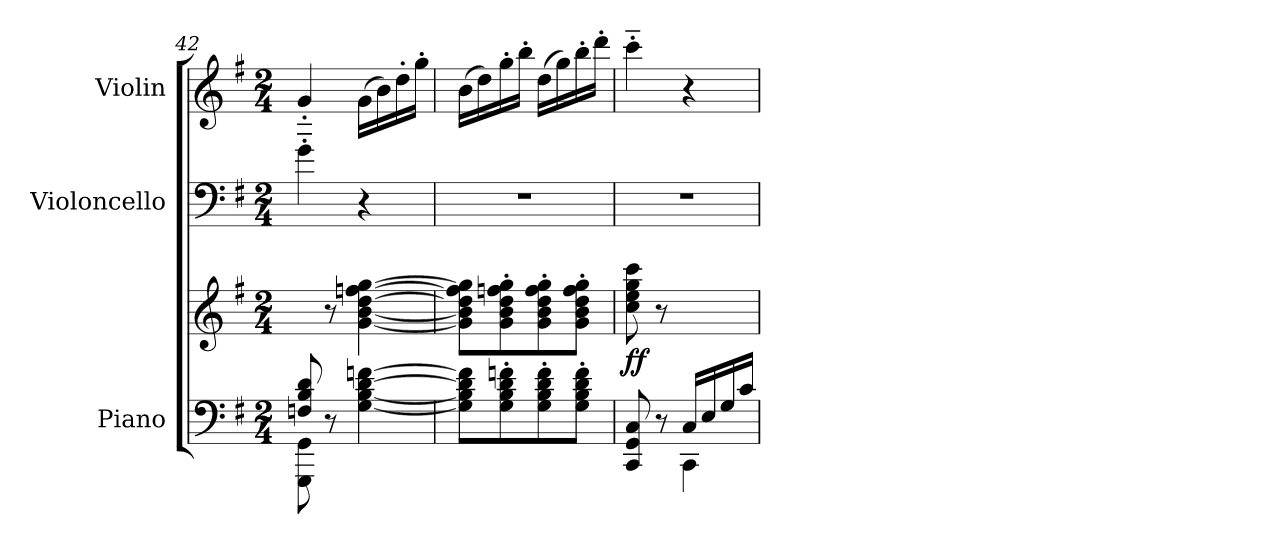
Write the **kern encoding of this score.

**kern	**kern	**dynam	**kern	**kern
*part3	*part3	*part3	*part2	*part1
*staff4	*staff3	*staff3/4	*staff2	*staff1
*I"Piano	*	*	*I"Violoncello	*I"Violin
*I'Pno.	*	*	*I'Vc.	*I'Vln.
*clefF4	*clefG2	*	*clefF4	*clefG2
*k[f#]	*k[f#]	*	*k[f#]	*k[f#]
*M2/4	*M2/4	*	*M2/4	*M2/4
=42	=42	=42	=42	=42
*^	*	*	*	*
8Fn/ 8B/ 8d/	8GGG\ 8GG\	8ryy	.	4g'~\	4g'~/
4.ryy	8r	8r	.	.	.
.	[4G\ [4B\ [4d\ [4fn\	[4g\ [<4b\ [<4dd\ [>4ffn\ [4gg\	.	4r	(16g\LL
.	.	.	.	.	16b\)
.	.	.	.	.	16dd'\
.	.	.	.	.	16gg'\JJ
*v	*v	*	*	*	*
=43	=43	=43	=43	=43
8G\] 8B\] 8d\] 8f\]L	8g\] 8b\] 8dd\] 8ff\] 8gg\]L	.	2r	(16b\LL
.	.	.	.	16dd\)
8G\' 8B\' 8d\' 8fn\'	8g\' 8b\' 8dd\' 8ffn\' 8gg\'	.	.	16gg'\
.	.	.	.	16bb'\JJ
8G\' 8B\' 8d\' 8f\'	8g\' 8b\' 8dd\' 8ff\' 8gg\'	.	.	(16dd\LL
.	.	.	.	16gg\)
8G\' 8B\' 8d\' 8f\'J	8g\' 8b\' 8dd\' 8ff\' 8gg\'J	.	.	16bb'\
.	.	.	.	16ddd'\JJ
!!LO:LB:g=z
=44	=44	=44	=44	=44
*^	*	*	*	*
!	!	!	!LO:DY:b	!	!
4ryy	8CC/ 8GG/ 8C/	8cc\ 8ee\ 8gg\ 8ccc\	ff	2r	4ccc'~\
.	8r	8r	.	.	.
16C/LL	4CC\	4ryy	.	.	4r
16E/	.	.	.	.	.
16G/	.	.	.	.	.
16c/JJ	.	.	.	.	.
*v	*v	*	*	*	*
=	=	=	=	=
*-	*-	*-	*-	*-
